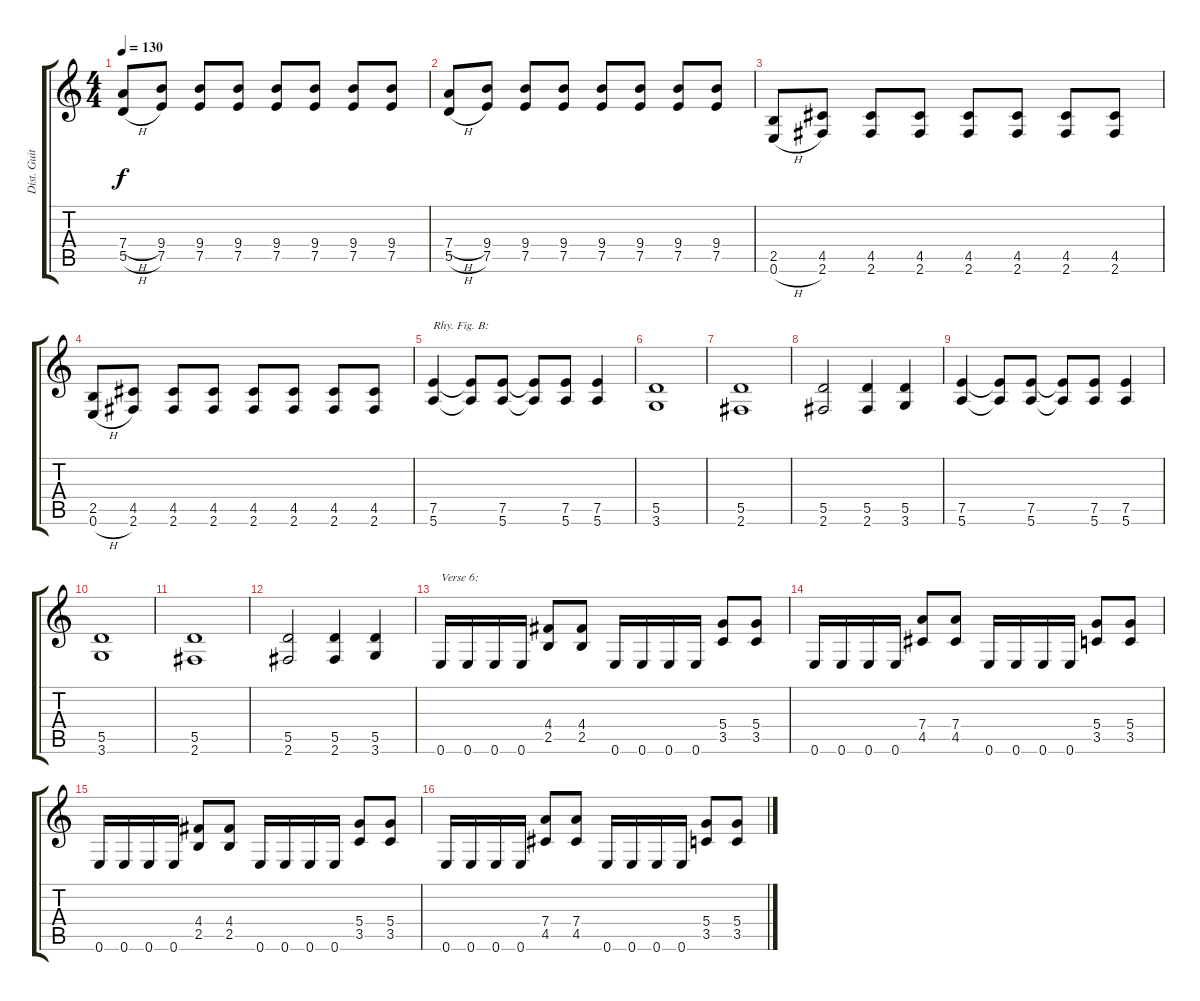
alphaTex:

\track ("Dist. Guitar 1" "Dist. Guit") {instrument distortionguitar}
\staff {score tabs}
\tuning (E4 B3 G3 D3 A2 E2) {hide}
\ts (4 4)
\tempo 130
\clef g2
\ks c
(7.4{h} 5.5{h}).8{dy f} (9.4 7.5).8 (9.4 7.5).8 (9.4 7.5).8 (9.4 7.5).8 (9.4 7.5).8 (9.4 7.5).8 (9.4 7.5).8 |
(7.4{h} 5.5{h}).8 (9.4 7.5).8 (9.4 7.5).8 (9.4 7.5).8 (9.4 7.5).8 (9.4 7.5).8 (9.4 7.5).8 (9.4 7.5).8 |
(2.5 0.6{h}).8 (4.5 2.6).8 (4.5 2.6).8 (4.5 2.6).8 (4.5 2.6).8 (4.5 2.6).8 (4.5 2.6).8 (4.5 2.6).8 |
(2.5 0.6{h}).8 (4.5 2.6).8 (4.5 2.6).8 (4.5 2.6).8 (4.5 2.6).8 (4.5 2.6).8 (4.5 2.6).8 (4.5 2.6).8 |
(7.5 5.6).4{txt "Rhy. Fig. B:"} (7.5{t} 5.6{t}).8 (7.5 5.6).8 (7.5{t} 5.6{t}).8 (7.5 5.6).8 (7.5 5.6).4 |
(5.5 3.6).1 |
(5.5 2.6).1 |
(5.5 2.6).2 (5.5 2.6).4 (5.5 3.6).4 |
(7.5 5.6).4 (7.5{t} 5.6{t}).8 (7.5 5.6).8 (7.5{t} 5.6{t}).8 (7.5 5.6).8 (7.5 5.6).4 |
(5.5 3.6).1 |
(5.5 2.6).1 |
(5.5 2.6).2 (5.5 2.6).4 (5.5 3.6).4 |
0.6.16{txt "Verse 6:"} 0.6.16 0.6.16 0.6.16 (4.4 2.5).8 (4.4 2.5).8 0.6.16 0.6.16 0.6.16 0.6.16 (5.4 3.5).8 (5.4 3.5).8 |
0.6.16 0.6.16 0.6.16 0.6.16 (7.4 4.5).8 (7.4 4.5).8 0.6.16 0.6.16 0.6.16 0.6.16 (5.4 3.5).8 (5.4 3.5).8 |
0.6.16 0.6.16 0.6.16 0.6.16 (4.4 2.5).8 (4.4 2.5).8 0.6.16 0.6.16 0.6.16 0.6.16 (5.4 3.5).8 (5.4 3.5).8 |
0.6.16 0.6.16 0.6.16 0.6.16 (7.4 4.5).8 (7.4 4.5).8 0.6.16 0.6.16 0.6.16 0.6.16 (5.4 3.5).8 (5.4 3.5).8
